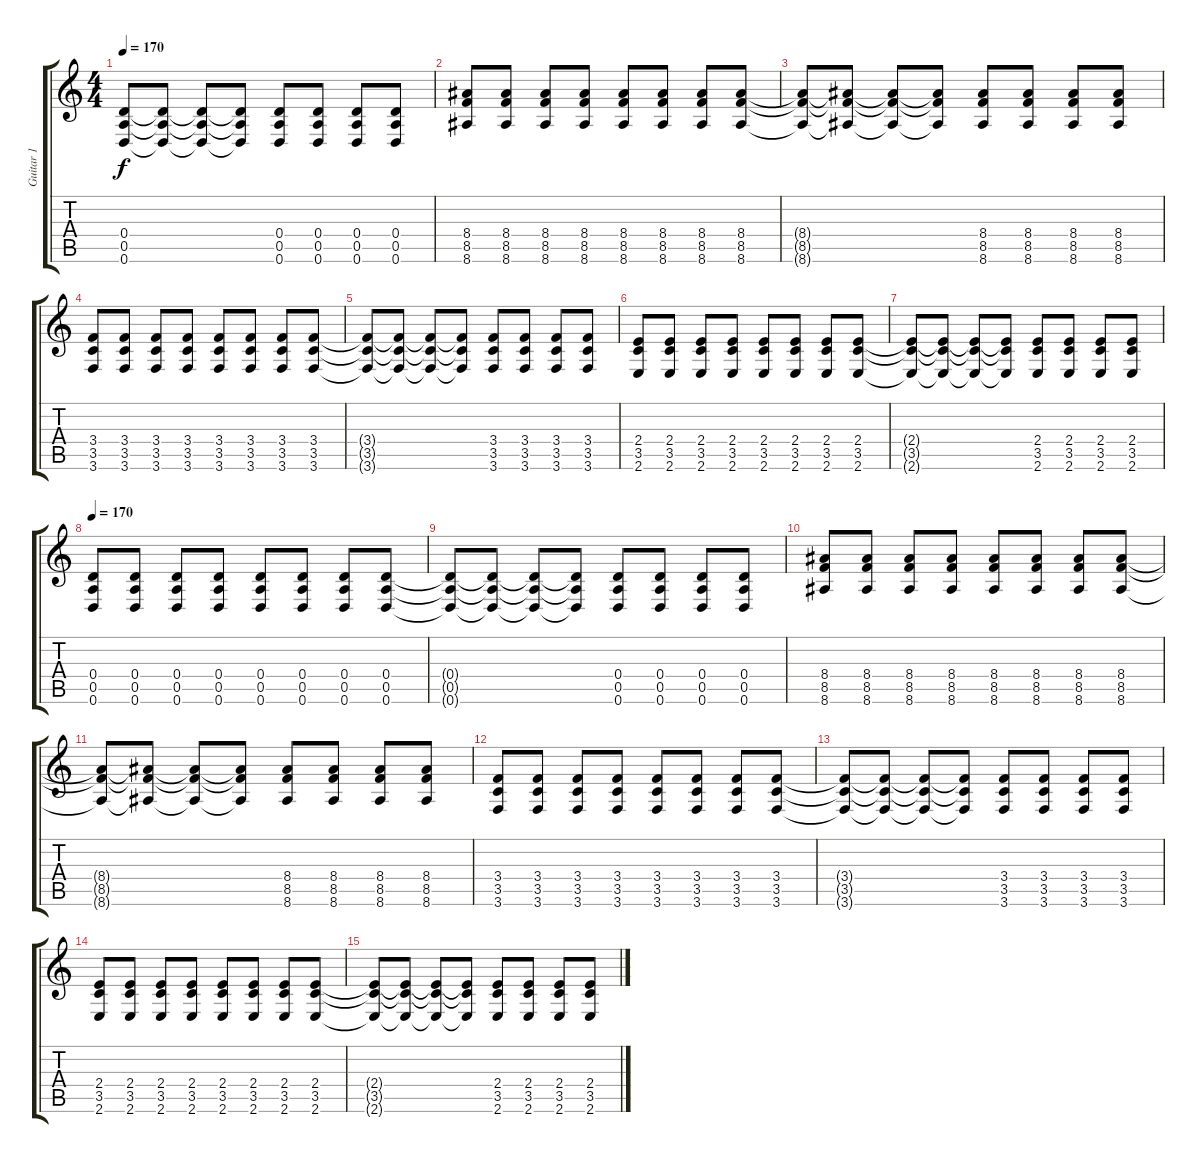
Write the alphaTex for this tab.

\track ("Guitar 1" "Guitar 1") {instrument distortionguitar}
\staff {score tabs}
\tuning (E4 B3 G3 D3 A2 D2) {hide}
\ts (4 4)
\tempo 170
\clef g2
\ks c
(0.4{t} 0.5{t} 0.6{t}).8{dy f} (0.4{t} 0.5{t} 0.6{t}).8 (0.4{t} 0.5{t} 0.6{t}).8 (0.4{t} 0.5{t} 0.6{t}).8 (0.4 0.5 0.6).8 (0.4 0.5 0.6).8 (0.4 0.5 0.6).8 (0.4 0.5 0.6).8 |
(8.4 8.5 8.6).8 (8.4 8.5 8.6).8 (8.4 8.5 8.6).8 (8.4 8.5 8.6).8 (8.4 8.5 8.6).8 (8.4 8.5 8.6).8 (8.4 8.5 8.6).8 (8.4 8.5 8.6).8 |
(8.4{t} 8.5{t} 8.6{t}).8 (8.4{t} 8.5{t} 8.6{t}).8 (8.4{t} 8.5{t} 8.6{t}).8 (8.4{t} 8.5{t} 8.6{t}).8 (8.4 8.5 8.6).8 (8.4 8.5 8.6).8 (8.4 8.5 8.6).8 (8.4 8.5 8.6).8 |
(3.4 3.5 3.6).8 (3.4 3.5 3.6).8 (3.4 3.5 3.6).8 (3.4 3.5 3.6).8 (3.4 3.5 3.6).8 (3.4 3.5 3.6).8 (3.4 3.5 3.6).8 (3.4 3.5 3.6).8 |
(3.4{t} 3.5{t} 3.6{t}).8 (3.4{t} 3.5{t} 3.6{t}).8 (3.4{t} 3.5{t} 3.6{t}).8 (3.4{t} 3.5{t} 3.6{t}).8 (3.4 3.5 3.6).8 (3.4 3.5 3.6).8 (3.4 3.5 3.6).8 (3.4 3.5 3.6).8 |
(2.4 3.5 2.6).8 (2.4 3.5 2.6).8 (2.4 3.5 2.6).8 (2.4 3.5 2.6).8 (2.4 3.5 2.6).8 (2.4 3.5 2.6).8 (2.4 3.5 2.6).8 (2.4 3.5 2.6).8 |
(2.4{t} 3.5{t} 2.6{t}).8 (2.4{t} 3.5{t} 2.6{t}).8 (2.4{t} 3.5{t} 2.6{t}).8 (2.4{t} 3.5{t} 2.6{t}).8 (2.4 3.5 2.6).8 (2.4 3.5 2.6).8 (2.4 3.5 2.6).8 (2.4 3.5 2.6).8 |
\tempo 170
(0.4 0.5 0.6).8{volume 0} (0.4 0.5 0.6).8 (0.4 0.5 0.6).8 (0.4 0.5 0.6).8 (0.4 0.5 0.6).8 (0.4 0.5 0.6).8 (0.4 0.5 0.6).8 (0.4 0.5 0.6).8 |
(0.4{t} 0.5{t} 0.6{t}).8 (0.4{t} 0.5{t} 0.6{t}).8 (0.4{t} 0.5{t} 0.6{t}).8 (0.4{t} 0.5{t} 0.6{t}).8 (0.4 0.5 0.6).8 (0.4 0.5 0.6).8 (0.4 0.5 0.6).8 (0.4 0.5 0.6).8 |
(8.4 8.5 8.6).8 (8.4 8.5 8.6).8 (8.4 8.5 8.6).8 (8.4 8.5 8.6).8 (8.4 8.5 8.6).8 (8.4 8.5 8.6).8 (8.4 8.5 8.6).8 (8.4 8.5 8.6).8 |
(8.4{t} 8.5{t} 8.6{t}).8 (8.4{t} 8.5{t} 8.6{t}).8 (8.4{t} 8.5{t} 8.6{t}).8 (8.4{t} 8.5{t} 8.6{t}).8 (8.4 8.5 8.6).8 (8.4 8.5 8.6).8 (8.4 8.5 8.6).8 (8.4 8.5 8.6).8 |
(3.4 3.5 3.6).8 (3.4 3.5 3.6).8 (3.4 3.5 3.6).8 (3.4 3.5 3.6).8 (3.4 3.5 3.6).8 (3.4 3.5 3.6).8 (3.4 3.5 3.6).8 (3.4 3.5 3.6).8 |
(3.4{t} 3.5{t} 3.6{t}).8 (3.4{t} 3.5{t} 3.6{t}).8 (3.4{t} 3.5{t} 3.6{t}).8 (3.4{t} 3.5{t} 3.6{t}).8 (3.4 3.5 3.6).8 (3.4 3.5 3.6).8 (3.4 3.5 3.6).8 (3.4 3.5 3.6).8 |
(2.4 3.5 2.6).8 (2.4 3.5 2.6).8 (2.4 3.5 2.6).8 (2.4 3.5 2.6).8 (2.4 3.5 2.6).8 (2.4 3.5 2.6).8 (2.4 3.5 2.6).8 (2.4 3.5 2.6).8 |
(2.4{t} 3.5{t} 2.6{t}).8 (2.4{t} 3.5{t} 2.6{t}).8 (2.4{t} 3.5{t} 2.6{t}).8 (2.4{t} 3.5{t} 2.6{t}).8 (2.4 3.5 2.6).8 (2.4 3.5 2.6).8 (2.4 3.5 2.6).8 (2.4 3.5 2.6).8
